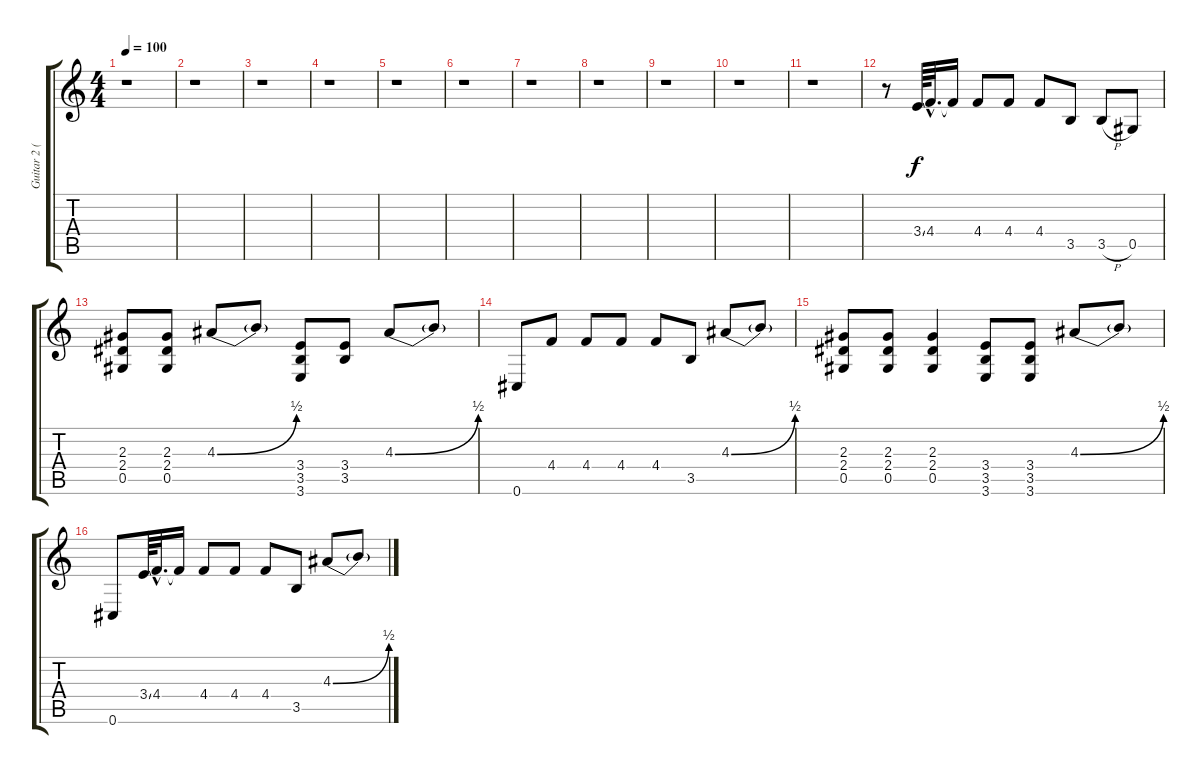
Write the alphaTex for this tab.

\track ("Guitar 2 (dist.)" "Guitar 2 (") {instrument overdrivenguitar}
\staff {score tabs}
\tuning (Eb4 Bb3 Gb3 Db3 Ab2 Db2) {hide}
\ts (4 4)
\tempo 100
\clef g2
\ks c
r.1{dy f} |
r.1 |
r.1 |
r.1 |
r.1 |
r.1 |
r.1 |
r.1 |
r.1 |
r.1 |
r.1 |
r.8 3.4{ss}.64 4.4{hac}.32{d} 4.4{t}.16 4.4.8 4.4.8 4.4.8 3.5.8 3.5{h}.8 0.5.8 |
(2.3 2.4 0.5).8 (2.3 2.4 0.5).8 4.3{be (bend 0 0 60 2)}.8 4.3{t}.8 (3.4 3.5 3.6).8 (3.4 3.5).8 4.3{be (bend 0 0 60 2)}.8 4.3{t}.8 |
0.6.8 4.4.8 4.4.8 4.4.8 4.4.8 3.5.8 4.3{be (bend 0 0 60 2)}.8 4.3{t}.8 |
(2.3 2.4 0.5).8 (2.3 2.4 0.5).8 (2.3 2.4 0.5).4 (3.4 3.5 3.6).8 (3.4 3.5 3.6).8 4.3{be (bend 0 0 60 2)}.8 4.3{t}.8 |
0.6.8 3.4{ss}.64 4.4{hac}.32{d} 4.4{t}.16 4.4.8 4.4.8 4.4.8 3.5.8 4.3{be (bend 0 0 60 2)}.8 4.3{t}.8
